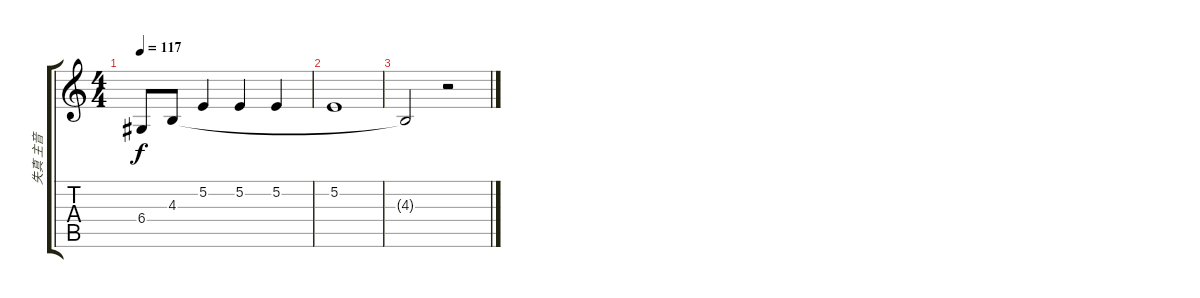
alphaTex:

\track ("失真 主音" "失真 主音") {instrument violin}
\staff {score tabs}
\tuning (E4 B3 G3 D3 A2 E2) {hide}
\ts (4 4)
\tempo 117
\clef g2
\ks c
6.4.8{dy f} 4.3.8 5.2.4 5.2.4 5.2.4 |
5.2.1 |
4.3{t}.2 r.2
